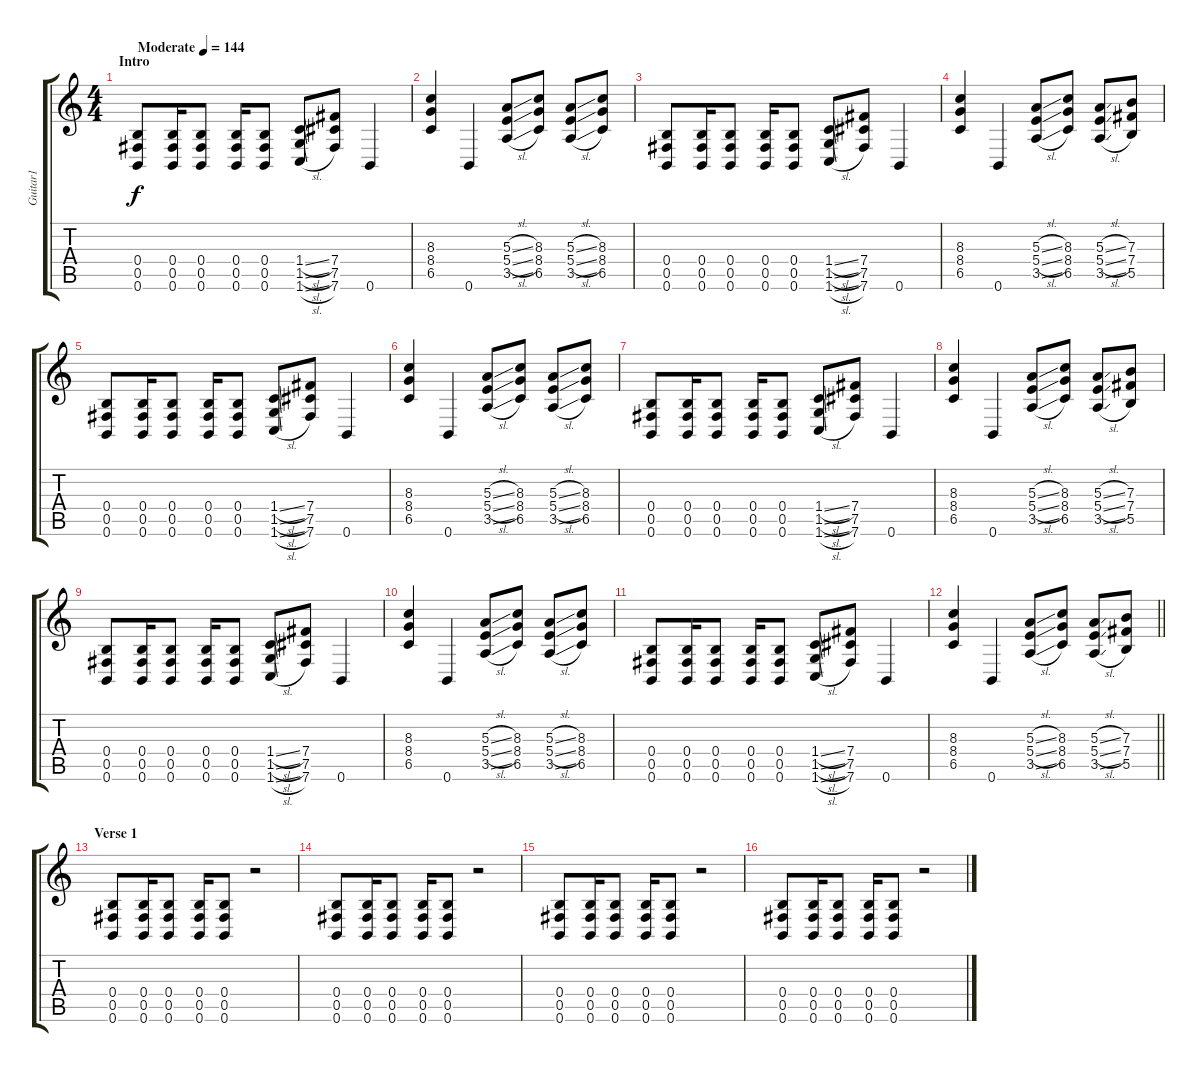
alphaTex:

\track ("Guitar1" "Guitar1") {instrument distortionguitar}
\staff {score tabs}
\tuning (Db4 Ab3 E3 B2 Gb2 B1) {hide}
\ts (4 4)
\section ("" "Intro")
\tempo (144 "Moderate")
\clef g2
\ks c
(0.4 0.5 0.6).8{dy f instrument distortionguitar} (0.4 0.5 0.6).16 (0.4 0.5 0.6).8 (0.4 0.5 0.6).16 (0.4 0.5 0.6).8 (1.4{sl} 1.5{sl} 1.6{sl}).8 (7.4 7.5 7.6).8 0.6.4 |
(8.3 8.4 6.5).4 0.6.4 (5.3{sl} 5.4{sl} 3.5{sl}).8 (8.3 8.4 6.5).8 (5.3{sl} 5.4{sl} 3.5{sl}).8 (8.3 8.4 6.5).8 |
(0.4 0.5 0.6).8 (0.4 0.5 0.6).16 (0.4 0.5 0.6).8 (0.4 0.5 0.6).16 (0.4 0.5 0.6).8 (1.4{sl} 1.5{sl} 1.6{sl}).8 (7.4 7.5 7.6).8 0.6.4 |
(8.3 8.4 6.5).4 0.6.4 (5.3{sl} 5.4{sl} 3.5{sl}).8 (8.3 8.4 6.5).8 (5.3{sl} 5.4{sl} 3.5{sl}).8 (7.3 7.4 5.5).8 |
(0.4 0.5 0.6).8 (0.4 0.5 0.6).16 (0.4 0.5 0.6).8 (0.4 0.5 0.6).16 (0.4 0.5 0.6).8 (1.4{sl} 1.5{sl} 1.6{sl}).8 (7.4 7.5 7.6).8 0.6.4 |
(8.3 8.4 6.5).4 0.6.4 (5.3{sl} 5.4{sl} 3.5{sl}).8 (8.3 8.4 6.5).8 (5.3{sl} 5.4{sl} 3.5{sl}).8 (8.3 8.4 6.5).8 |
(0.4 0.5 0.6).8 (0.4 0.5 0.6).16 (0.4 0.5 0.6).8 (0.4 0.5 0.6).16 (0.4 0.5 0.6).8 (1.4{sl} 1.5{sl} 1.6{sl}).8 (7.4 7.5 7.6).8 0.6.4 |
(8.3 8.4 6.5).4 0.6.4 (5.3{sl} 5.4{sl} 3.5{sl}).8 (8.3 8.4 6.5).8 (5.3{sl} 5.4{sl} 3.5{sl}).8 (7.3 7.4 5.5).8 |
(0.4 0.5 0.6).8 (0.4 0.5 0.6).16 (0.4 0.5 0.6).8 (0.4 0.5 0.6).16 (0.4 0.5 0.6).8 (1.4{sl} 1.5{sl} 1.6{sl}).8 (7.4 7.5 7.6).8 0.6.4 |
(8.3 8.4 6.5).4 0.6.4 (5.3{sl} 5.4{sl} 3.5{sl}).8 (8.3 8.4 6.5).8 (5.3{sl} 5.4{sl} 3.5{sl}).8 (8.3 8.4 6.5).8 |
(0.4 0.5 0.6).8 (0.4 0.5 0.6).16 (0.4 0.5 0.6).8 (0.4 0.5 0.6).16 (0.4 0.5 0.6).8 (1.4{sl} 1.5{sl} 1.6{sl}).8 (7.4 7.5 7.6).8 0.6.4 |
\barLineRight lightlight
(8.3 8.4 6.5).4 0.6.4 (5.3{sl} 5.4{sl} 3.5{sl}).8 (8.3 8.4 6.5).8 (5.3{sl} 5.4{sl} 3.5{sl}).8 (7.3 7.4 5.5).8 |
\section ("" "Verse 1")
(0.4 0.5 0.6).8 (0.4 0.5 0.6).16 (0.4 0.5 0.6).8 (0.4 0.5 0.6).16 (0.4 0.5 0.6).8 r.2 |
(0.4 0.5 0.6).8 (0.4 0.5 0.6).16 (0.4 0.5 0.6).8 (0.4 0.5 0.6).16 (0.4 0.5 0.6).8 r.2 |
(0.4 0.5 0.6).8 (0.4 0.5 0.6).16 (0.4 0.5 0.6).8 (0.4 0.5 0.6).16 (0.4 0.5 0.6).8 r.2 |
(0.4 0.5 0.6).8 (0.4 0.5 0.6).16 (0.4 0.5 0.6).8 (0.4 0.5 0.6).16 (0.4 0.5 0.6).8 r.2
